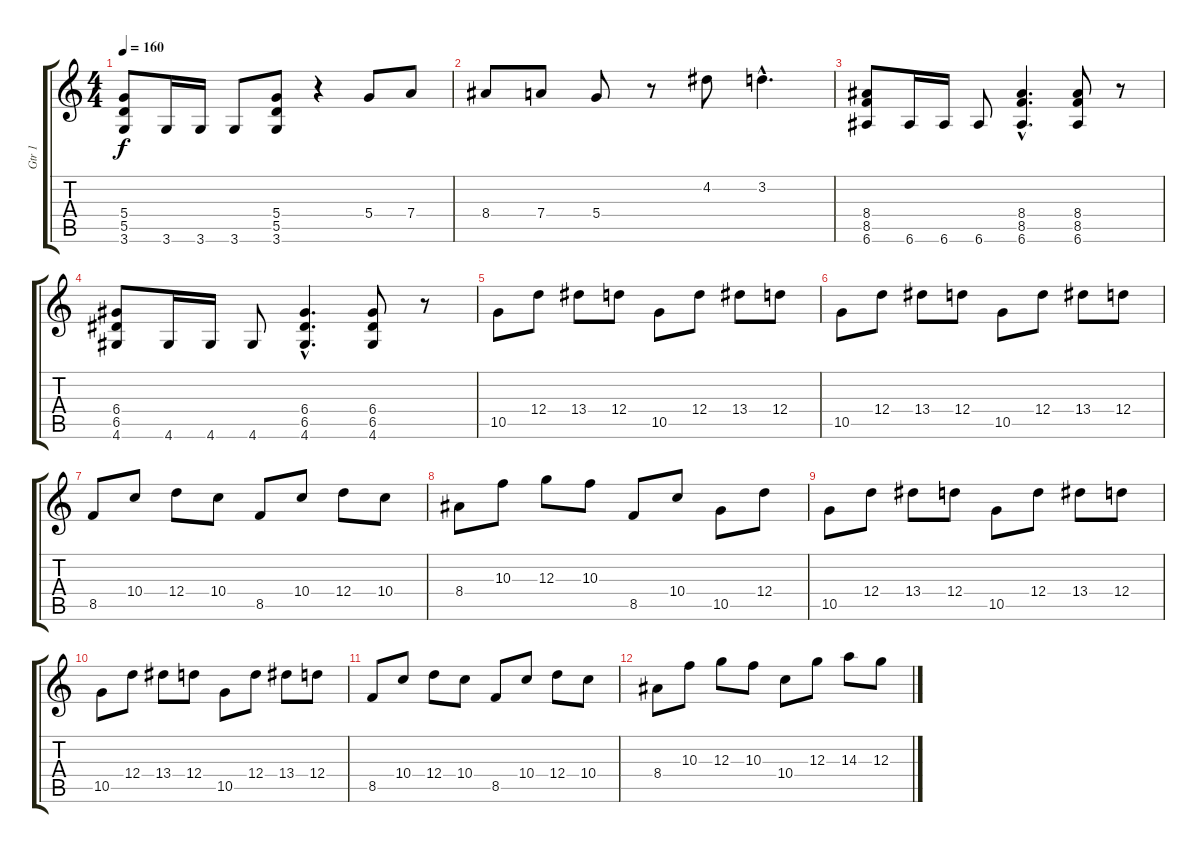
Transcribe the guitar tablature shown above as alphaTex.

\track ("Gtr 1" "Gtr 1") {instrument distortionguitar}
\staff {score tabs}
\tuning (E4 B3 G3 D3 A2 E2) {hide}
\ts (4 4)
\tempo 160
\clef g2
\ks c
(5.4 5.5 3.6).8{dy f} 3.6.16 3.6.16 3.6.8 (5.4 5.5 3.6).8 r.4 5.4.8 7.4.8 |
8.4.8 7.4.8 5.4.8 r.8 4.2.8 3.2{hac}.4{d} |
(8.4 8.5 6.6).8 6.6.16 6.6.16 6.6.8 (8.4{hac} 8.5{hac} 6.6{hac}).4{d} (8.4 8.5 6.6).8 r.8 |
(6.4 6.5 4.6).8 4.6.16 4.6.16 4.6.8 (6.4{hac} 6.5{hac} 4.6{hac}).4{d} (6.4 6.5 4.6).8 r.8 |
10.5.8 12.4.8 13.4.8 12.4.8 10.5.8 12.4.8 13.4.8 12.4.8 |
10.5.8 12.4.8 13.4.8 12.4.8 10.5.8 12.4.8 13.4.8 12.4.8 |
8.5.8 10.4.8 12.4.8 10.4.8 8.5.8 10.4.8 12.4.8 10.4.8 |
8.4.8 10.3.8 12.3.8 10.3.8 8.5.8 10.4.8 10.5.8 12.4.8 |
10.5.8 12.4.8 13.4.8 12.4.8 10.5.8 12.4.8 13.4.8 12.4.8 |
10.5.8 12.4.8 13.4.8 12.4.8 10.5.8 12.4.8 13.4.8 12.4.8 |
8.5.8 10.4.8 12.4.8 10.4.8 8.5.8 10.4.8 12.4.8 10.4.8 |
8.4.8 10.3.8 12.3.8 10.3.8 10.4.8 12.3.8 14.3.8 12.3.8
